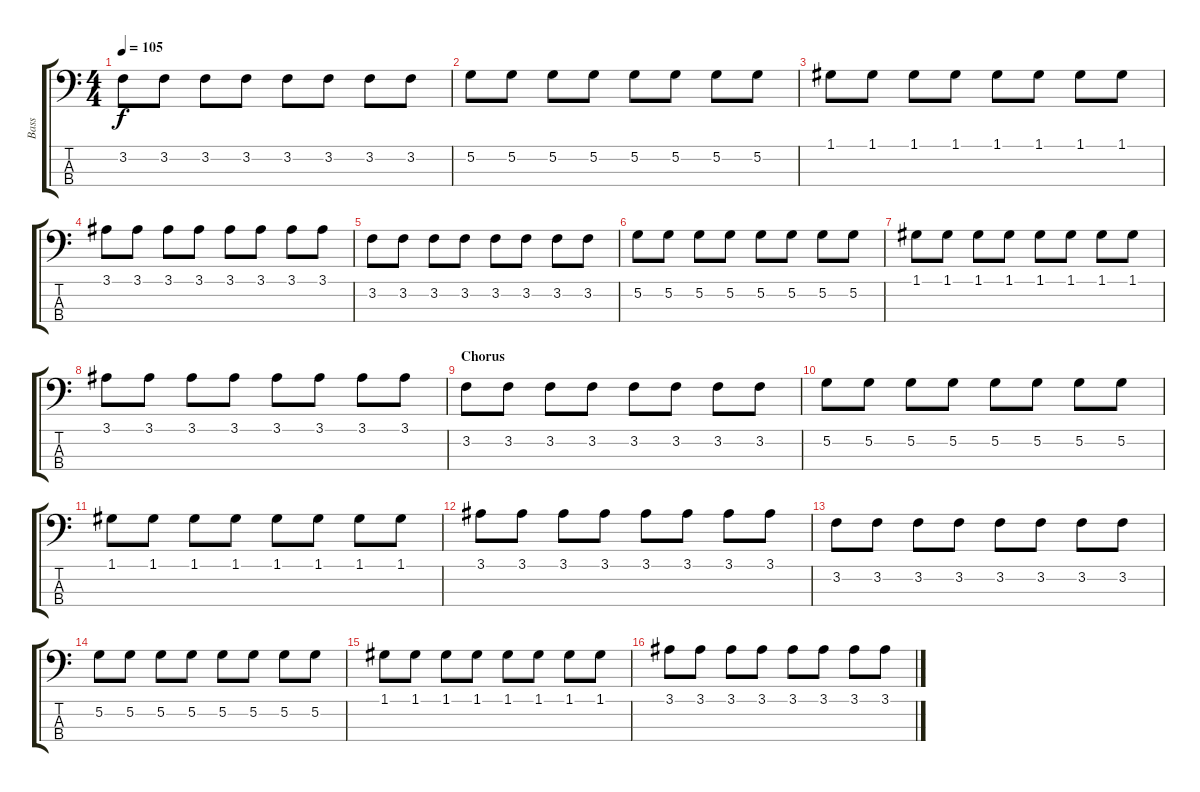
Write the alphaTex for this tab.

\track ("Bass" "Bass") {instrument synthbass1}
\staff {score tabs}
\tuning (G2 D2 A1 E1) {hide}
\ts (4 4)
\tempo 105
\clef f4
\ks c
3.2.8{dy f} 3.2.8 3.2.8 3.2.8 3.2.8 3.2.8 3.2.8 3.2.8 |
5.2.8 5.2.8 5.2.8 5.2.8 5.2.8 5.2.8 5.2.8 5.2.8 |
1.1.8 1.1.8 1.1.8 1.1.8 1.1.8 1.1.8 1.1.8 1.1.8 |
3.1.8 3.1.8 3.1.8 3.1.8 3.1.8 3.1.8 3.1.8 3.1.8 |
3.2.8 3.2.8 3.2.8 3.2.8 3.2.8 3.2.8 3.2.8 3.2.8 |
5.2.8 5.2.8 5.2.8 5.2.8 5.2.8 5.2.8 5.2.8 5.2.8 |
1.1.8 1.1.8 1.1.8 1.1.8 1.1.8 1.1.8 1.1.8 1.1.8 |
3.1.8 3.1.8 3.1.8 3.1.8 3.1.8 3.1.8 3.1.8 3.1.8 |
\section ("" "Chorus")
3.2.8 3.2.8 3.2.8 3.2.8 3.2.8 3.2.8 3.2.8 3.2.8 |
5.2.8 5.2.8 5.2.8 5.2.8 5.2.8 5.2.8 5.2.8 5.2.8 |
1.1.8 1.1.8 1.1.8 1.1.8 1.1.8 1.1.8 1.1.8 1.1.8 |
3.1.8 3.1.8 3.1.8 3.1.8 3.1.8 3.1.8 3.1.8 3.1.8 |
3.2.8 3.2.8 3.2.8 3.2.8 3.2.8 3.2.8 3.2.8 3.2.8 |
5.2.8 5.2.8 5.2.8 5.2.8 5.2.8 5.2.8 5.2.8 5.2.8 |
1.1.8 1.1.8 1.1.8 1.1.8 1.1.8 1.1.8 1.1.8 1.1.8 |
3.1.8 3.1.8 3.1.8 3.1.8 3.1.8 3.1.8 3.1.8 3.1.8
